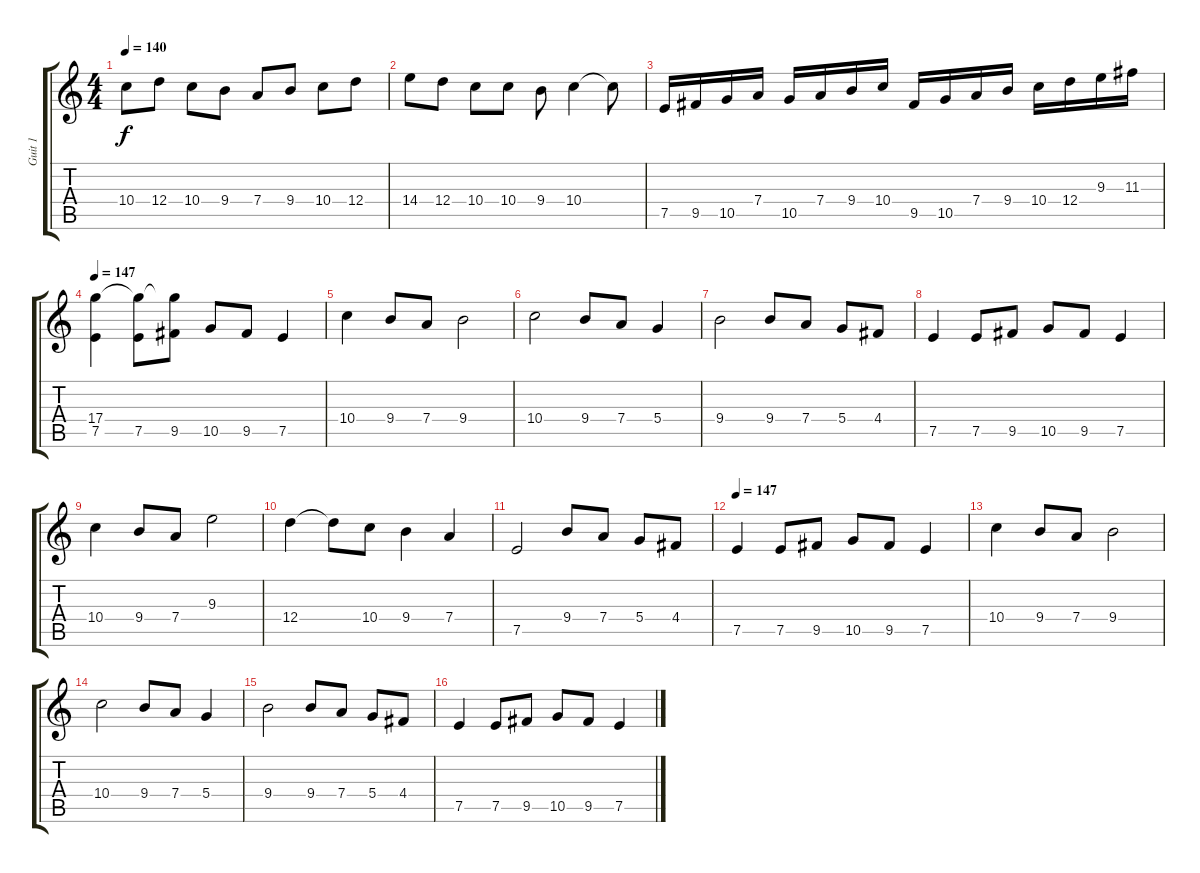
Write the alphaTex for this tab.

\track ("Guit 1" "Guit 1") {instrument distortionguitar}
\staff {score tabs}
\tuning (E4 B3 G3 D3 A2 E2) {hide}
\ts (4 4)
\tempo 140
\clef g2
\ks c
10.4.8{dy f} 12.4.8 10.4.8 9.4.8 7.4.8 9.4.8 10.4.8 12.4.8 |
14.4.8 12.4.8 10.4.8 10.4.8 9.4.8 10.4.4 10.4{t}.8 |
7.5.16 9.5.16 10.5.16 7.4.16 10.5.16 7.4.16 9.4.16 10.4.16 9.5.16 10.5.16 7.4.16 9.4.16 10.4.16 12.4.16 9.3.16 11.3.16 |
\tempo 147
(17.4 7.5).4 (17.4{t} 7.5).8 (17.4{t} 9.5).8 10.5.8 9.5.8 7.5.4 |
10.4.4 9.4.8 7.4.8 9.4.2 |
10.4.2 9.4.8 7.4.8 5.4.4 |
9.4.2 9.4.8 7.4.8 5.4.8 4.4.8 |
7.5.4 7.5.8 9.5.8 10.5.8 9.5.8 7.5.4 |
10.4.4 9.4.8 7.4.8 9.3.2 |
12.4.4 12.4{t}.8 10.4.8 9.4.4 7.4.4 |
7.5.2 9.4.8 7.4.8 5.4.8 4.4.8 |
\tempo 147
7.5.4 7.5.8 9.5.8 10.5.8 9.5.8 7.5.4 |
10.4.4 9.4.8 7.4.8 9.4.2 |
10.4.2 9.4.8 7.4.8 5.4.4 |
9.4.2 9.4.8 7.4.8 5.4.8 4.4.8 |
7.5.4 7.5.8 9.5.8 10.5.8 9.5.8 7.5.4
